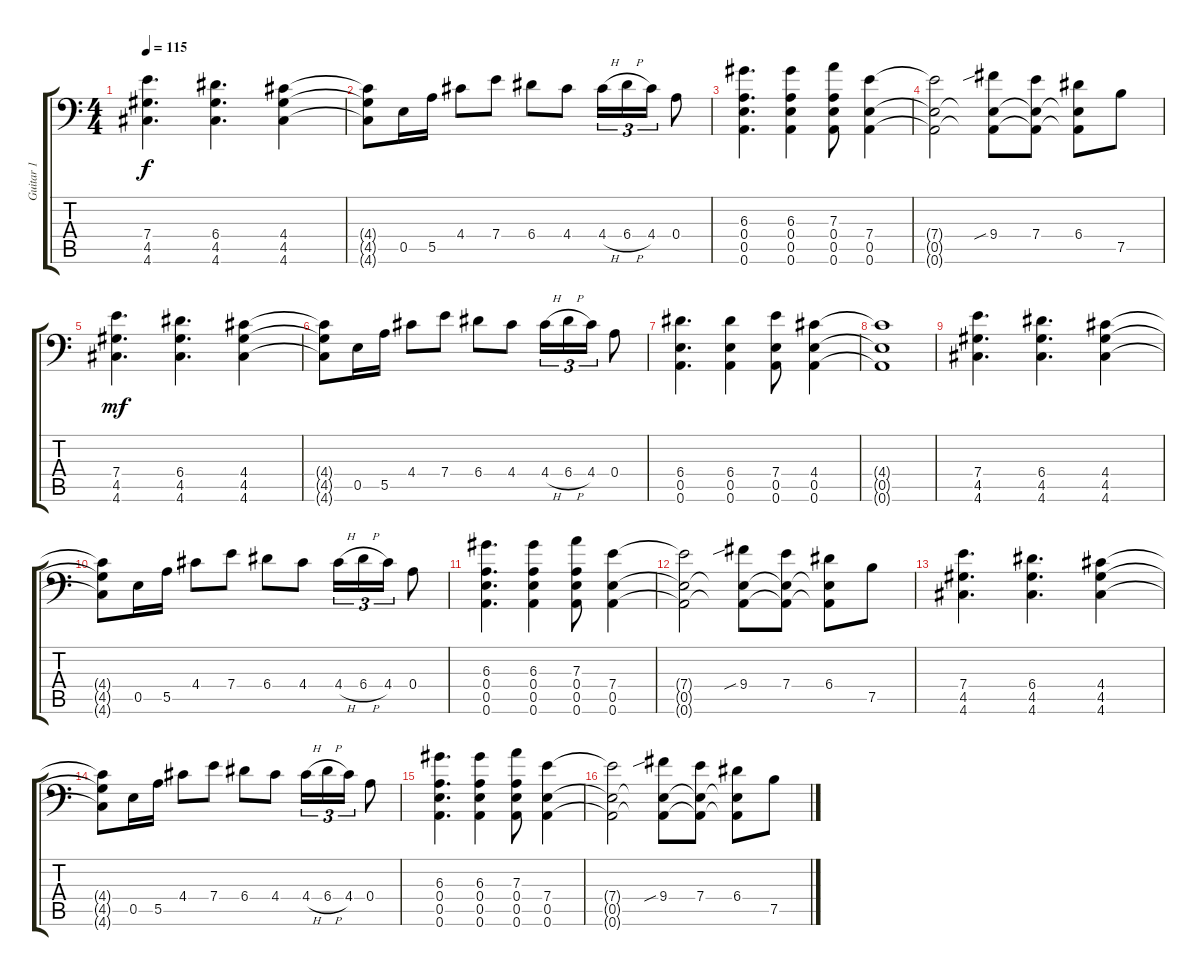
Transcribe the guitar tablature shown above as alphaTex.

\track ("Guitar 1" "Guitar 1") {instrument distortionguitar}
\staff {score tabs}
\tuning (B3 Gb3 D3 A2 E2 A1) {hide}
\ts (4 4)
\tempo 115
\clef f4
\ks c
(7.4 4.5 4.6).4{d dy f} (6.4 4.5 4.6).4{d} (4.4 4.5 4.6).4 |
(4.4{t} 4.5{t} 4.6{t}).8 0.5.16 5.5.16 4.4.8 7.4.8 6.4.8 4.4.8 4.4{h}.16{tu (3 2)} 6.4{h}.16{tu (3 2)} 4.4.16{tu (3 2)} 0.4.8 |
(6.3 0.4 0.5 0.6).4{d} (6.3 0.4 0.5 0.6).4 (7.3 0.4 0.5 0.6).8 (7.4 0.5 0.6).4 |
(7.4{t} 0.5{t} 0.6{t}).2 (9.4{sib} 0.5{t} 0.6{t}).8 (7.4 0.5{t} 0.6{t}).8 (6.4 0.5{t} 0.6{t}).8 7.5.8 |
(7.4 4.5 4.6).4{d dy mf} (6.4 4.5 4.6).4{d} (4.4 4.5 4.6).4 |
(4.4{t} 4.5{t} 4.6{t}).8 0.5.16 5.5.16 4.4.8 7.4.8 6.4.8 4.4.8 4.4{h}.16{tu (3 2)} 6.4{h}.16{tu (3 2)} 4.4.16{tu (3 2)} 0.4.8 |
(6.4 0.5 0.6).4{d} (6.4 0.5 0.6).4 (7.4 0.5 0.6).8 (4.4 0.5 0.6).4 |
(4.4{t} 0.5{t} 0.6{t}).1 |
(7.4 4.5 4.6).4{d} (6.4 4.5 4.6).4{d} (4.4 4.5 4.6).4 |
(4.4{t} 4.5{t} 4.6{t}).8 0.5.16 5.5.16 4.4.8 7.4.8 6.4.8 4.4.8 4.4{h}.16{tu (3 2)} 6.4{h}.16{tu (3 2)} 4.4.16{tu (3 2)} 0.4.8 |
(6.3 0.4 0.5 0.6).4{d} (6.3 0.4 0.5 0.6).4 (7.3 0.4 0.5 0.6).8 (7.4 0.5 0.6).4 |
(7.4{t} 0.5{t} 0.6{t}).2 (9.4{sib} 0.5{t} 0.6{t}).8 (7.4 0.5{t} 0.6{t}).8 (6.4 0.5{t} 0.6{t}).8 7.5.8 |
(7.4 4.5 4.6).4{d} (6.4 4.5 4.6).4{d} (4.4 4.5 4.6).4 |
(4.4{t} 4.5{t} 4.6{t}).8 0.5.16 5.5.16 4.4.8 7.4.8 6.4.8 4.4.8 4.4{h}.16{tu (3 2)} 6.4{h}.16{tu (3 2)} 4.4.16{tu (3 2)} 0.4.8 |
(6.3 0.4 0.5 0.6).4{d} (6.3 0.4 0.5 0.6).4 (7.3 0.4 0.5 0.6).8 (7.4 0.5 0.6).4 |
(7.4{t} 0.5{t} 0.6{t}).2 (9.4{sib} 0.5{t} 0.6{t}).8 (7.4 0.5{t} 0.6{t}).8 (6.4 0.5{t} 0.6{t}).8 7.5.8
